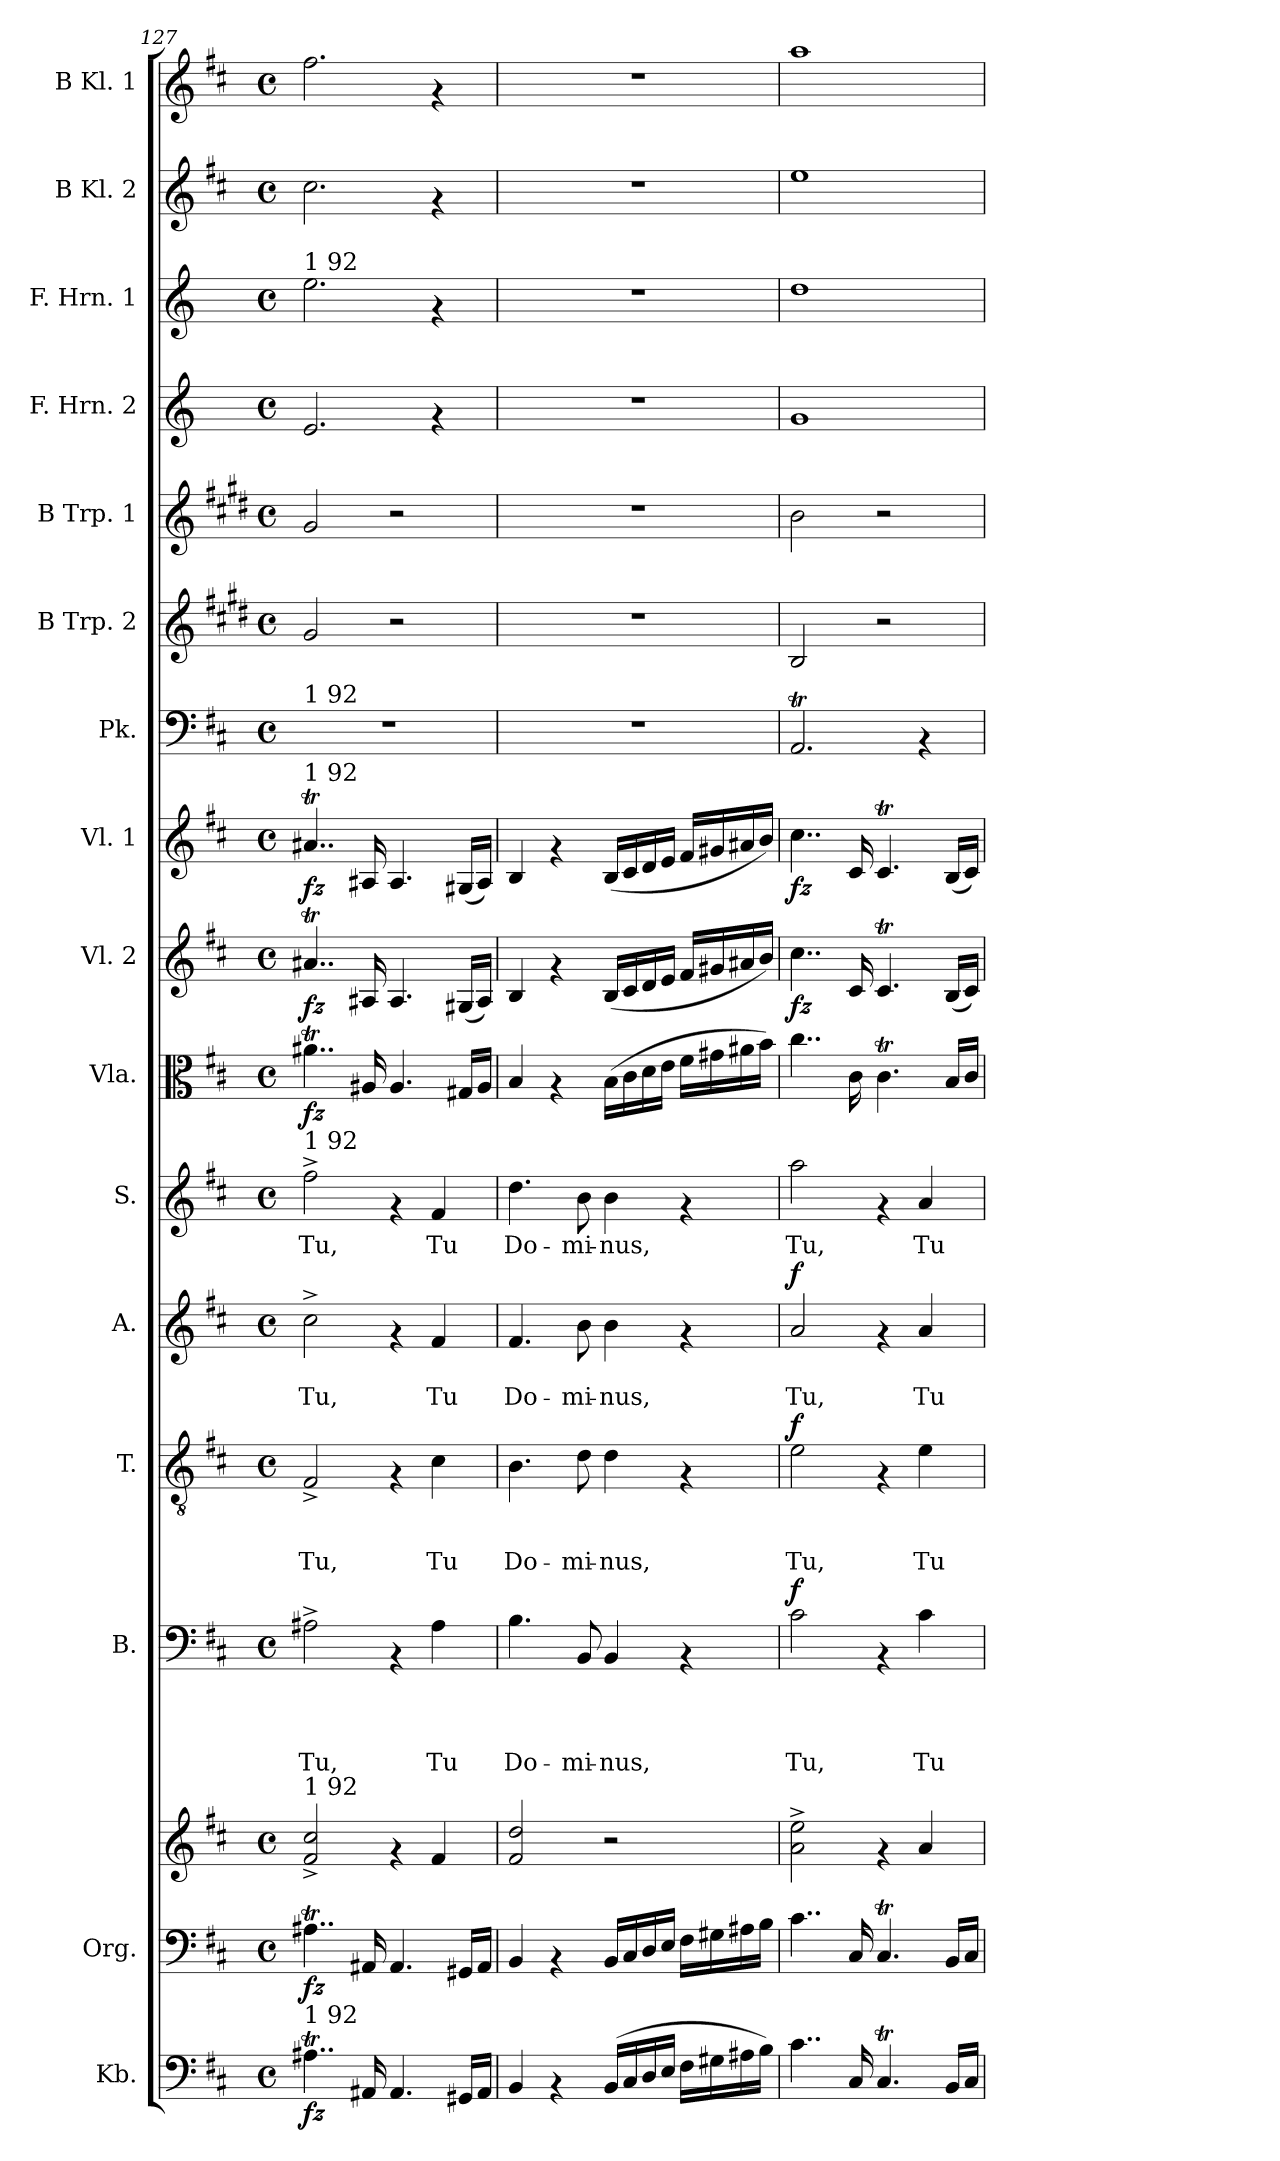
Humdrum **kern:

**kern	**dynam	**kern	**kern	**dynam	**kern	**text	**text	**text	**text	**dynam	**kern	**text	**text	**text	**dynam	**kern	**text	**text	**dynam	**kern	**text	**dynam	**kern	**dynam	**kern	**dynam	**kern	**dynam	**kern	**kern	**kern	**kern	**kern	**kern	**kern
*part16	*part16	*part15	*part15	*part15	*part14	*part14	*part14	*part14	*part14	*part14	*part13	*part13	*part13	*part13	*part13	*part12	*part12	*part12	*part12	*part11	*part11	*part11	*part10	*part10	*part9	*part9	*part8	*part8	*part7	*part6	*part5	*part4	*part3	*part2	*part1
*staff17	*staff17	*staff16	*staff15	*staff15/16	*staff14	*staff14	*staff14	*staff14	*staff14	*staff14	*staff13	*staff13	*staff13	*staff13	*staff13	*staff12	*staff12	*staff12	*staff12	*staff11	*staff11	*staff11	*staff10	*staff10	*staff9	*staff9	*staff8	*staff8	*staff7	*staff6	*staff5	*staff4	*staff3	*staff2	*staff1
*I"Kb.	*	*I"Org.	*	*	*I"B.	*	*	*	*	*	*I"T.	*	*	*	*	*I"A.	*	*	*	*I"S.	*	*	*I"Vla.	*	*I"Vl. 2	*	*I"Vl. 1	*	*I"Pk.	*I"B Trp. 2	*I"B Trp. 1	*I"F. Hrn. 2	*I"F. Hrn. 1	*I"B Kl. 2	*I"B Kl. 1
*I'Kb.	*	*	*	*	*I'B.	*	*	*	*	*	*I'T.	*	*	*	*	*I'A.	*	*	*	*I'S.	*	*	*I'Vla.	*	*I'Vl. 2	*	*I'Vl. 1	*	*I'Pk.	*I'B Trp. 2	*I'B Trp. 1	*I'F. Hrn. 2	*I'F. Hrn. 1	*I'B Kl. 2	*I'B Kl. 1
!!LO:PB:g=z
*clefF4	*	*clefF4	*clefG2	*	*clefF4	*	*	*	*	*	*clefGv2	*	*	*	*	*clefG2	*	*	*	*clefG2	*	*	*clefC3	*	*clefG2	*	*clefG2	*	*clefF4	*clefG2	*clefG2	*clefG2	*clefG2	*clefG2	*clefG2
*	*	*	*	*	*	*	*	*	*	*	*	*	*	*	*	*	*	*	*	*	*	*	*	*	*	*	*	*	*	*ITrd1c2	*ITrd1c2	*ITrd-1c-2	*ITrd-1c-2	*	*
*k[f#c#]	*	*k[f#c#]	*k[f#c#]	*	*k[f#c#]	*	*	*	*	*	*k[f#c#]	*	*	*	*	*k[f#c#]	*	*	*	*k[f#c#]	*	*	*k[f#c#]	*	*k[f#c#]	*	*k[f#c#]	*	*k[f#c#]	*k[f#c#]	*k[f#c#]	*k[f#c#]	*k[f#c#]	*k[f#c#]	*k[f#c#]
*D:	*	*D:	*D:	*	*D:	*	*	*	*	*	*D:	*	*	*	*	*D:	*	*	*	*D:	*	*	*D:	*	*D:	*	*D:	*	*D:	*D:	*D:	*D:	*D:	*D:	*D:
*M4/4	*	*M4/4	*M4/4	*	*M4/4	*	*	*	*	*	*M4/4	*	*	*	*	*M4/4	*	*	*	*M4/4	*	*	*M4/4	*	*M4/4	*	*M4/4	*	*M4/4	*M4/4	*M4/4	*M4/4	*M4/4	*M4/4	*M4/4
*met(c)	*	*met(c)	*met(c)	*	*met(c)	*	*	*	*	*	*met(c)	*	*	*	*	*met(c)	*	*	*	*met(c)	*	*	*met(c)	*	*met(c)	*	*met(c)	*	*met(c)	*met(c)	*met(c)	*met(c)	*met(c)	*met(c)	*met(c)
=127	=127	=127	=127	=127	=127	=127	=127	=127	=127	=127	=127	=127	=127	=127	=127	=127	=127	=127	=127	=127	=127	=127	=127	=127	=127	=127	=127	=127	=127	=127	=127	=127	=127	=127	=127
!	!	!	!	!	!	!	!	!	!	!	!	!	!	!	!	!	!	!	!	!	!	!	!	!	!	!	!	!	!	!	!	!	!LO:TX:a:t=1 92	!	!
!	!	!	!	!	!	!	!	!	!	!	!	!	!	!	!	!	!	!	!	!	!	!	!	!	!	!	!	!	!LO:TX:a:t=1 92	!	!	!	!	!	!
!	!	!	!	!	!	!	!	!	!	!	!	!	!	!	!	!	!	!	!	!	!	!	!	!	!	!	!LO:TX:a:t=1 92	!	!	!	!	!	!	!	!
!	!	!	!	!	!	!	!	!	!	!	!	!	!	!	!	!	!	!	!	!LO:TX:a:t=1 92	!	!	!	!	!	!	!	!	!	!	!	!	!	!	!
!	!	!	!LO:TX:a:t=1 92	!	!	!	!	!	!	!	!	!	!	!	!	!	!	!	!	!	!	!	!	!	!	!	!	!	!	!	!	!	!	!	!
!LO:TX:a:t=1 92	!	!	!	!	!	!	!	!	!	!	!	!	!	!	!	!	!	!	!	!	!	!	!	!	!	!	!	!	!	!	!	!	!	!	!
!	!LO:DY:b	!	!	!LO:DY:b=2	!	!	!	!	!LO:LY:b	!	!	!	!	!LO:LY:b	!	!	!	!LO:LY:b	!	!	!LO:LY:b	!	!	!LO:DY:b	!	!LO:DY:b	!	!LO:DY:b	!	!	!	!	!	!	!
4..A#Xt\	fz	4..A#Xt\	2f#/^< 2cc#/^<	fz	2A#X^>\	.	.	.	Tu,	.	2F#^</	.	.	Tu,	.	2cc#^>\	.	Tu,	.	2ff#^>\	Tu,	.	4..a#Xt\	fz	4..a#Xt/	fz	4..a#Xt/	fz	1r	2f#/	2f#/	2.f#/	2.ff#\	2.cc#\	2.ff#\
16AA#X/	.	16AA#X/	.	.	.	.	.	.	.	.	.	.	.	.	.	.	.	.	.	.	.	.	16A#X/	.	16A#X/	.	16A#X/	.	.	.	.	.	.	.	.
4.AA#/	.	4.AA#/	4rf	.	4rAA	.	.	.	.	.	4rF	.	.	.	.	4rf	.	.	.	4rf	.	.	4.A#/	.	4.A#/	.	4.A#/	.	.	2r	2r	.	.	.	.
!	!	!	!	!	!	!	!	!	!LO:LY:b	!	!	!	!	!LO:LY:b	!	!	!	!LO:LY:b	!	!	!LO:LY:b	!	!	!	!	!	!	!	!	!	!	!	!	!	!
.	.	.	4f#/	.	4A#\	.	.	.	Tu	.	4c#\	.	.	Tu	.	4f#/	.	Tu	.	4f#/	Tu	.	.	.	.	.	.	.	.	.	.	4rf	4rf	4rf	4rf
16GG#X/LL	.	16GG#X/LL	.	.	.	.	.	.	.	.	.	.	.	.	.	.	.	.	.	.	.	.	16G#X/LL	.	(>16G#X/LL	.	(>16G#X/LL	.	.	.	.	.	.	.	.
16AA#/JJ	.	16AA#/JJ	.	.	.	.	.	.	.	.	.	.	.	.	.	.	.	.	.	.	.	.	16A#/JJ	.	16A#/JJ)	.	16A#/JJ)	.	.	.	.	.	.	.	.
=128	=128	=128	=128	=128	=128	=128	=128	=128	=128	=128	=128	=128	=128	=128	=128	=128	=128	=128	=128	=128	=128	=128	=128	=128	=128	=128	=128	=128	=128	=128	=128	=128	=128	=128	=128
!	!	!	!	!	!	!	!	!	!LO:LY:b	!	!	!	!	!LO:LY:b	!	!	!	!LO:LY:b	!	!	!LO:LY:b	!	!	!	!	!	!	!	!	!	!	!	!	!	!
4BB/	.	4BB/	2f#/ 2dd/	.	4.B\	.	.	.	Do-	.	4.B\	.	.	Do-	.	4.f#/	.	Do-	.	4.dd\	Do-	.	4B/	.	4B/	.	4B/	.	1r	1r	1r	1r	1r	1r	1r
4rAA	.	4rAA	.	.	.	.	.	.	.	.	.	.	.	.	.	.	.	.	.	.	.	.	4rG	.	4rf	.	4rf	.	.	.	.	.	.	.	.
!	!	!	!	!	!	!	!	!	!LO:LY:b	!	!	!	!	!LO:LY:b	!	!	!	!LO:LY:b	!	!	!LO:LY:b	!	!	!	!	!	!	!	!	!	!	!	!	!	!
.	.	.	.	.	8BB/	.	.	.	-mi-	.	8d\	.	.	-mi-	.	8b\	.	-mi-	.	8b\	-mi-	.	.	.	.	.	.	.	.	.	.	.	.	.	.
!	!	!	!	!	!	!	!	!	!LO:LY:b	!	!	!	!	!LO:LY:b	!	!	!	!LO:LY:b	!	!	!LO:LY:b	!	!	!	!	!	!	!	!	!	!	!	!	!	!
(>16BB/LL	.	16BB/LL	2r	.	4BB/	.	.	.	-nus,	.	4d\	.	.	-nus,	.	4b\	.	-nus,	.	4b\	-nus,	.	(>16B\LL	.	(<16B/LL	.	(<16B/LL	.	.	.	.	.	.	.	.
16C#/	.	16C#/	.	.	.	.	.	.	.	.	.	.	.	.	.	.	.	.	.	.	.	.	16c#\	.	16c#/	.	16c#/	.	.	.	.	.	.	.	.
16D/	.	16D/	.	.	.	.	.	.	.	.	.	.	.	.	.	.	.	.	.	.	.	.	16d\	.	16d/	.	16d/	.	.	.	.	.	.	.	.
16E/JJ	.	16E/JJ	.	.	.	.	.	.	.	.	.	.	.	.	.	.	.	.	.	.	.	.	16e\JJ	.	16e/JJ	.	16e/JJ	.	.	.	.	.	.	.	.
16F#\LL	.	16F#\LL	.	.	4rAA	.	.	.	.	.	4rF	.	.	.	.	4rf	.	.	.	4rf	.	.	16f#\LL	.	16f#/LL	.	16f#/LL	.	.	.	.	.	.	.	.
16G#X\	.	16G#X\	.	.	.	.	.	.	.	.	.	.	.	.	.	.	.	.	.	.	.	.	16g#X\	.	16g#X/	.	16g#X/	.	.	.	.	.	.	.	.
16A#X\	.	16A#X\	.	.	.	.	.	.	.	.	.	.	.	.	.	.	.	.	.	.	.	.	16a#X\	.	16a#X/	.	16a#X/	.	.	.	.	.	.	.	.
16B\JJ)	.	16B\JJ	.	.	.	.	.	.	.	.	.	.	.	.	.	.	.	.	.	.	.	.	16b\JJ)	.	16b/JJ)	.	16b/JJ)	.	.	.	.	.	.	.	.
=129	=129	=129	=129	=129	=129	=129	=129	=129	=129	=129	=129	=129	=129	=129	=129	=129	=129	=129	=129	=129	=129	=129	=129	=129	=129	=129	=129	=129	=129	=129	=129	=129	=129	=129	=129
!	!LO:DY:a	!	!	!	!	!	!	!	!LO:LY:b	!	!	!	!	!LO:LY:b	!	!	!	!LO:LY:b	!	!	!LO:LY:b	!	!	!	!	!	!	!	!	!	!	!	!	!	!
!	!LO:DY:n=1:b	!	!	!	!	!	!	!	!	!LO:DY:a	!	!	!	!	!LO:DY:a	!	!	!	!LO:DY:a	!	!	!LO:DY:a	!	!	!	!	!	!	!	!	!	!	!	!	!
!	!	!	!	!	!	!	!	!	!	!	!	!	!	!	!	!	!	!	!	!	!	!LO:DY:n=1:a	!	!	!	!LO:DY:b	!	!LO:DY:b	!	!	!	!	!	!	!
4..c#\	fz fz	4..c#\	2a\^> 2ee\^>	.	2c#\	.	.	.	Tu,	f	2e\	.	.	Tu,	f	2a/	.	Tu,	f	2aa\	Tu,	fz f	4..cc#\	.	4..cc#\	fz	4..cc#\	fz	2.AAT/	2A/	2a\	1a	1ee	1ee	1aa
16C#/	.	16C#/	.	.	.	.	.	.	.	.	.	.	.	.	.	.	.	.	.	.	.	.	16c#\	.	16c#/	.	16c#/	.	.	.	.	.	.	.	.
4.C#t/	.	4.C#t/	4rf	.	4rAA	.	.	.	.	.	4rF	.	.	.	.	4rf	.	.	.	4rf	.	.	4.c#t\	.	4.c#t/	.	4.c#t/	.	.	2r	2r	.	.	.	.
!	!	!	!	!	!	!	!	!	!LO:LY:b	!	!	!	!	!LO:LY:b	!	!	!	!LO:LY:b	!	!	!LO:LY:b	!	!	!	!	!	!	!	!	!	!	!	!	!	!
.	.	.	4a/	.	4c#\	.	.	.	Tu	.	4e\	.	.	Tu	.	4a/	.	Tu	.	4a/	Tu	.	.	.	.	.	.	.	4rAA	.	.	.	.	.	.
16BB/LL	.	16BB/LL	.	.	.	.	.	.	.	.	.	.	.	.	.	.	.	.	.	.	.	.	16B/LL	.	(>16B/LL	.	(>16B/LL	.	.	.	.	.	.	.	.
16C#/JJ	.	16C#/JJ	.	.	.	.	.	.	.	.	.	.	.	.	.	.	.	.	.	.	.	.	16c#/JJ	.	16c#/JJ)	.	16c#/JJ)	.	.	.	.	.	.	.	.
=	=	=	=	=	=	=	=	=	=	=	=	=	=	=	=	=	=	=	=	=	=	=	=	=	=	=	=	=	=	=	=	=	=	=	=
*-	*-	*-	*-	*-	*-	*-	*-	*-	*-	*-	*-	*-	*-	*-	*-	*-	*-	*-	*-	*-	*-	*-	*-	*-	*-	*-	*-	*-	*-	*-	*-	*-	*-	*-	*-
